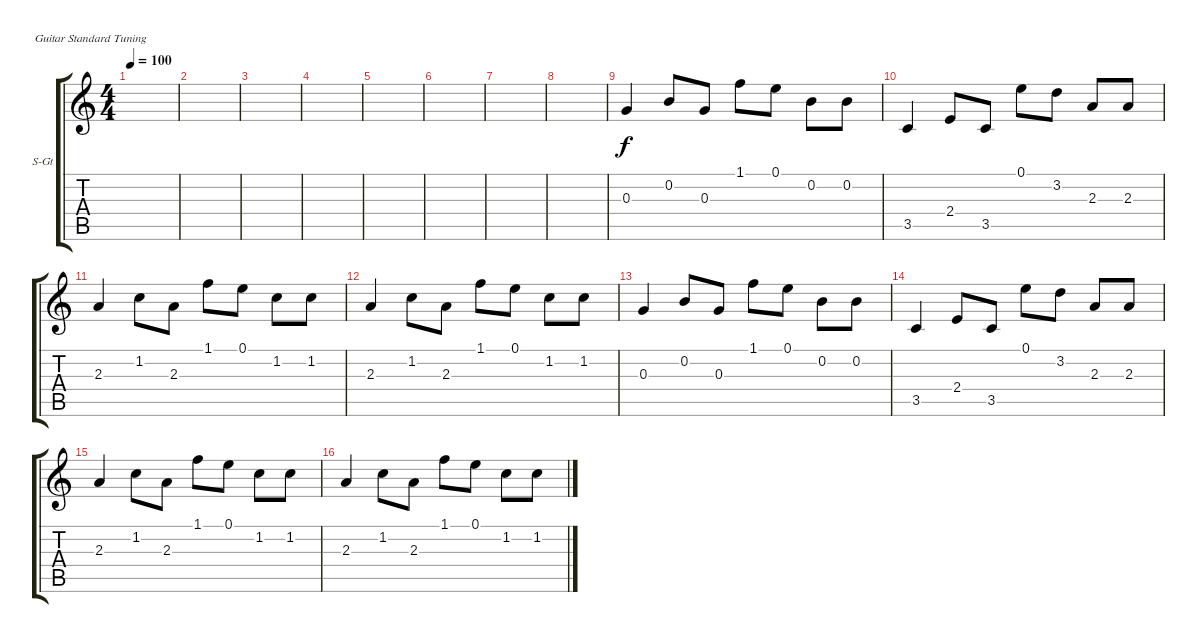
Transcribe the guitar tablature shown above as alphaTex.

\defaultSystemsLayout 4
\bracketExtendMode groupsimilarinstruments
\firstSystemTrackNameOrientation horizontal
\otherSystemsTrackNameOrientation horizontal
\track ("Steel Guitar" "S-Gt") {instrument acousticguitarsteel}
\staff {score tabs}
\tuning (E4 B3 G3 D3 A2 E2)
\ts (4 4)
\tempo 100
\clef g2
\ks c
|
|
|
|
|
|
|
|
0.3.4{dy f} 0.2.8 0.3.8 1.1.8 0.1.8 0.2.8 0.2.8 |
3.5.4 2.4.8 3.5.8 0.1.8 3.2.8 2.3.8 2.3.8 |
2.3.4 1.2.8 2.3.8 1.1.8 0.1.8 1.2.8 1.2.8 |
2.3.4 1.2.8 2.3.8 1.1.8 0.1.8 1.2.8 1.2.8 |
0.3.4 0.2.8 0.3.8 1.1.8 0.1.8 0.2.8 0.2.8 |
3.5.4 2.4.8 3.5.8 0.1.8 3.2.8 2.3.8 2.3.8 |
2.3.4 1.2.8 2.3.8 1.1.8 0.1.8 1.2.8 1.2.8 |
2.3.4 1.2.8 2.3.8 1.1.8 0.1.8 1.2.8 1.2.8
